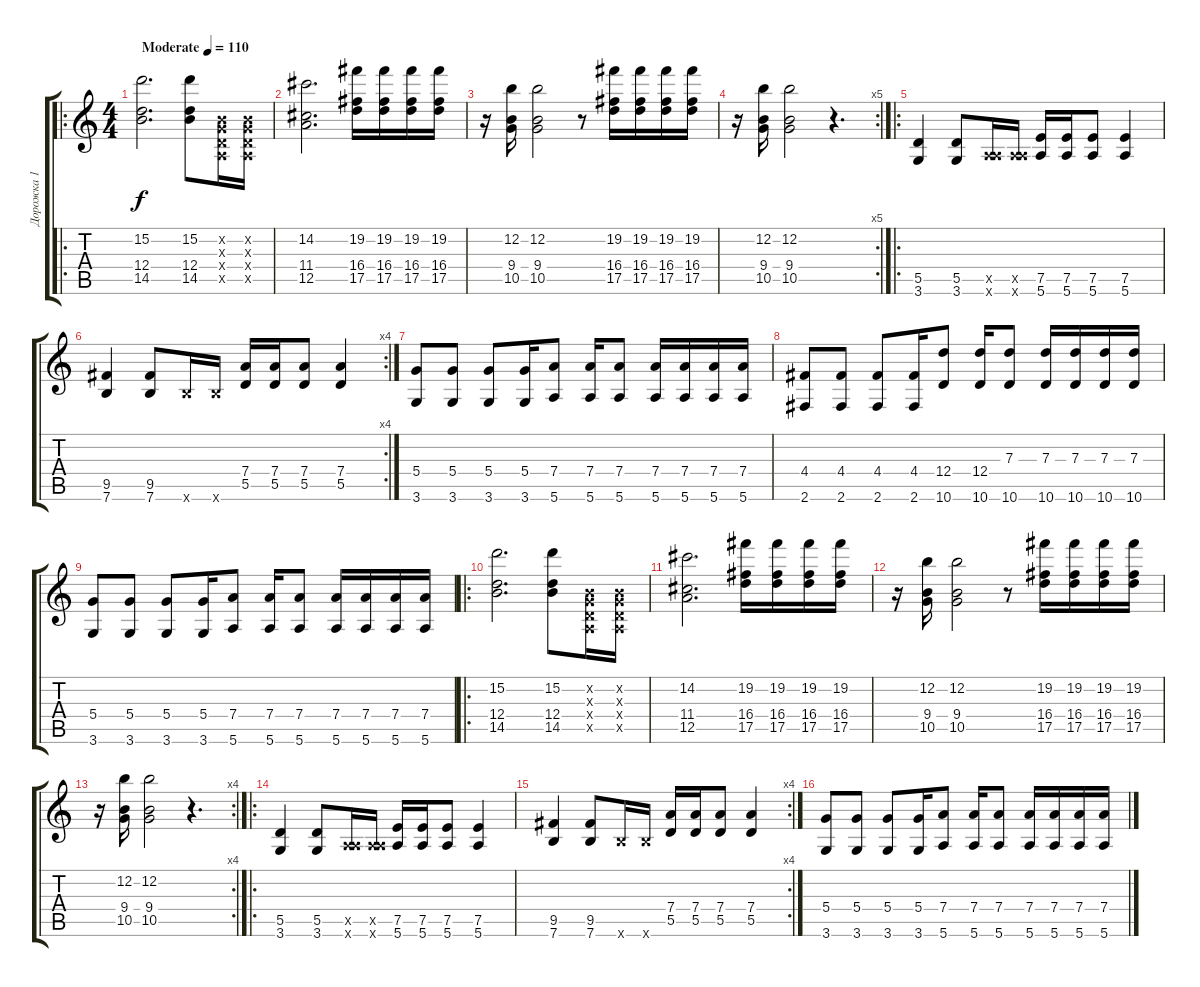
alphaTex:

\track ("Дорожка 1" "Дорожка 1") {instrument acousticguitarsteel}
\staff {score tabs}
\tuning (E4 B3 G3 D3 A2 E2) {hide}
\ro
\ts (4 4)
\tempo (110 "Moderate")
\clef g2
\ks c
(15.2 12.4 14.5).2{d dy f instrument acousticguitarsteel} (15.2 12.4 14.5).8 (0.2{x} 0.3{x} 0.4{x} 0.5{x}).16 (0.2{x} 0.3{x} 0.4{x} 0.5{x}).16 |
(14.2 11.4 12.5).2{d} (19.2 16.4 17.5).16 (19.2 16.4 17.5).16 (19.2 16.4 17.5).16 (19.2 16.4 17.5).16 |
r.16 (12.2 9.4 10.5).16 (12.2 9.4 10.5).2 r.8 (19.2 16.4 17.5).16 (19.2 16.4 17.5).16 (19.2 16.4 17.5).16 (19.2 16.4 17.5).16 |
\rc 5
r.16 (12.2 9.4 10.5).16 (12.2 9.4 10.5).2 r.4{d} |
\ro
(5.5 3.6).4 (5.5 3.6).8 (0.5{x} 5.6{x}).16 (0.5{x} 5.6{x}).16 (7.5 5.6).16 (7.5 5.6).16 (7.5 5.6).8 (7.5 5.6).4 |
\rc 4
(9.5 7.6).4 (9.5 7.6).8 7.6{x}.16 7.6{x}.16 (7.4 5.5).16 (7.4 5.5).16 (7.4 5.5).8 (7.4 5.5).4 |
(5.4 3.6).8 (5.4 3.6).8 (5.4 3.6).8 (5.4 3.6).16 (7.4 5.6).8 (7.4 5.6).16 (7.4 5.6).8 (7.4 5.6).16 (7.4 5.6).16 (7.4 5.6).16 (7.4 5.6).16 |
(4.4 2.6).8 (4.4 2.6).8 (4.4 2.6).8 (4.4 2.6).16 (12.4 10.6).8 (12.4 10.6).16 (7.3 10.6).8 (7.3 10.6).16 (7.3 10.6).16 (7.3 10.6).16 (7.3 10.6).16 |
(5.4 3.6).8 (5.4 3.6).8 (5.4 3.6).8 (5.4 3.6).16 (7.4 5.6).8 (7.4 5.6).16 (7.4 5.6).8 (7.4 5.6).16 (7.4 5.6).16 (7.4 5.6).16 (7.4 5.6).16 |
\ro
(15.2 12.4 14.5).2{d} (15.2 12.4 14.5).8 (0.2{x} 0.3{x} 0.4{x} 0.5{x}).16 (0.2{x} 0.3{x} 0.4{x} 0.5{x}).16 |
(14.2 11.4 12.5).2{d} (19.2 16.4 17.5).16 (19.2 16.4 17.5).16 (19.2 16.4 17.5).16 (19.2 16.4 17.5).16 |
r.16 (12.2 9.4 10.5).16 (12.2 9.4 10.5).2 r.8 (19.2 16.4 17.5).16 (19.2 16.4 17.5).16 (19.2 16.4 17.5).16 (19.2 16.4 17.5).16 |
\rc 4
r.16 (12.2 9.4 10.5).16 (12.2 9.4 10.5).2 r.4{d} |
\ro
(5.5 3.6).4 (5.5 3.6).8 (0.5{x} 5.6{x}).16 (0.5{x} 5.6{x}).16 (7.5 5.6).16 (7.5 5.6).16 (7.5 5.6).8 (7.5 5.6).4 |
\rc 4
(9.5 7.6).4 (9.5 7.6).8 7.6{x}.16 7.6{x}.16 (7.4 5.5).16 (7.4 5.5).16 (7.4 5.5).8 (7.4 5.5).4 |
(5.4 3.6).8 (5.4 3.6).8 (5.4 3.6).8 (5.4 3.6).16 (7.4 5.6).8 (7.4 5.6).16 (7.4 5.6).8 (7.4 5.6).16 (7.4 5.6).16 (7.4 5.6).16 (7.4 5.6).16
